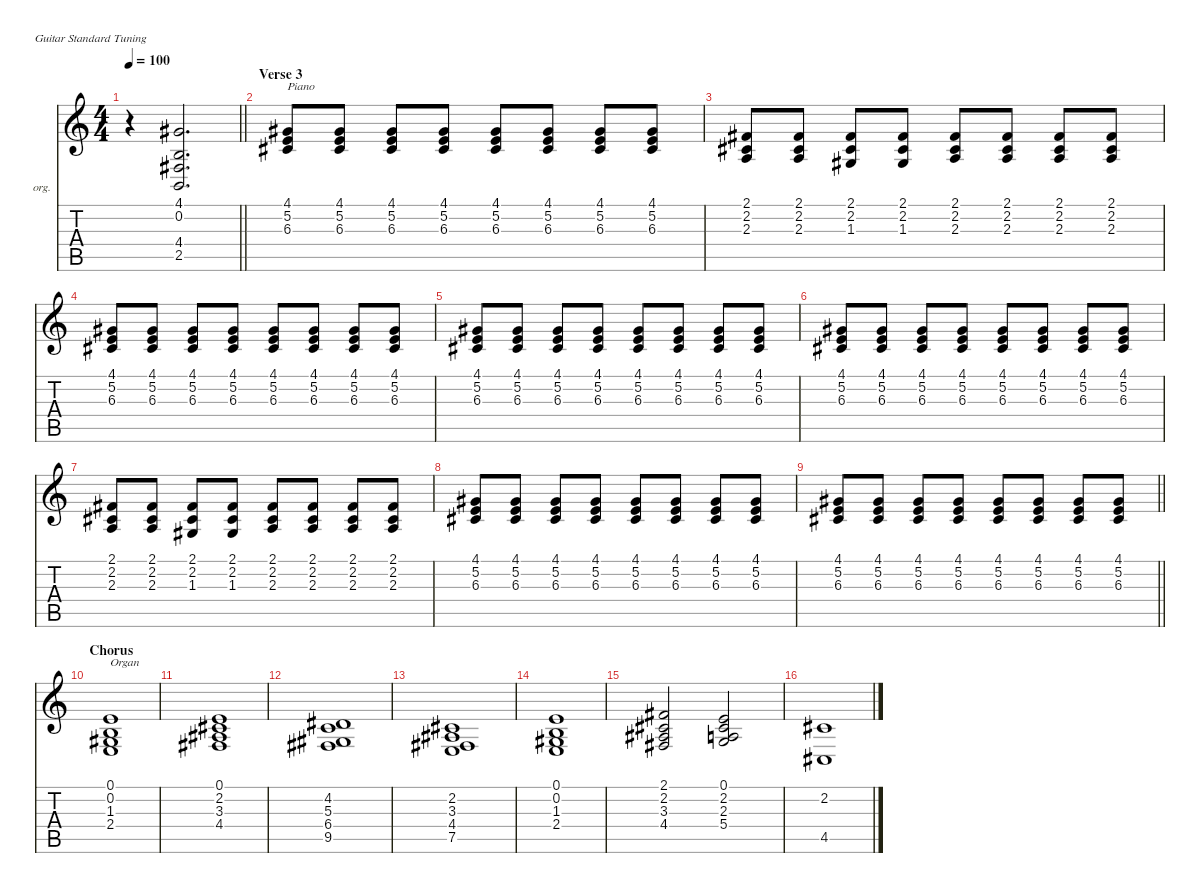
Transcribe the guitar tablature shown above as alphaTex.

\defaultSystemsLayout 4
\hideDynamics
\bracketExtendMode nobrackets
\firstSystemTrackNameOrientation horizontal
\otherSystemsTrackNameOrientation horizontal
\track ("Keys" "org.") {instrument churchorgan}
\staff {score tabs}
\tuning (E4 B3 G3 D3 A2 E2)
\ts (4 4)
\tempo 100
\clef g2
\barLineRight lightlight
\ks c
r.4{dy f} (4.1{acc #} 0.2 4.4{acc #} 2.5).2{d} |
\section ("" "Verse 3")
(4.1{acc #} 5.2 6.3{acc #}).8{txt "Piano" instrument brightacousticpiano} (4.1{acc #} 5.2 6.3{acc #}).8 (4.1{acc #} 5.2 6.3{acc #}).8 (4.1{acc #} 5.2 6.3{acc #}).8 (4.1{acc #} 5.2 6.3{acc #}).8 (4.1{acc #} 5.2 6.3{acc #}).8 (4.1{acc #} 5.2 6.3{acc #}).8 (4.1{acc #} 5.2 6.3{acc #}).8 |
(2.1{acc #} 2.2{acc #} 2.3).8 (2.1{acc #} 2.2{acc #} 2.3).8 (2.1{acc #} 2.2{acc #} 1.3{acc #}).8 (2.1{acc #} 2.2{acc #} 1.3{acc #}).8 (2.1{acc #} 2.2{acc #} 2.3).8 (2.1{acc #} 2.2{acc #} 2.3).8 (2.1{acc #} 2.2{acc #} 2.3).8 (2.1{acc #} 2.2{acc #} 2.3).8 |
(4.1{acc #} 5.2 6.3{acc #}).8 (4.1{acc #} 5.2 6.3{acc #}).8 (4.1{acc #} 5.2 6.3{acc #}).8 (4.1{acc #} 5.2 6.3{acc #}).8 (4.1{acc #} 5.2 6.3{acc #}).8 (4.1{acc #} 5.2 6.3{acc #}).8 (4.1{acc #} 5.2 6.3{acc #}).8 (4.1{acc #} 5.2 6.3{acc #}).8 |
(4.1{acc #} 5.2 6.3{acc #}).8 (4.1{acc #} 5.2 6.3{acc #}).8 (4.1{acc #} 5.2 6.3{acc #}).8 (4.1{acc #} 5.2 6.3{acc #}).8 (4.1{acc #} 5.2 6.3{acc #}).8 (4.1{acc #} 5.2 6.3{acc #}).8 (4.1{acc #} 5.2 6.3{acc #}).8 (4.1{acc #} 5.2 6.3{acc #}).8 |
(4.1{acc #} 5.2 6.3{acc #}).8 (4.1{acc #} 5.2 6.3{acc #}).8 (4.1{acc #} 5.2 6.3{acc #}).8 (4.1{acc #} 5.2 6.3{acc #}).8 (4.1{acc #} 5.2 6.3{acc #}).8 (4.1{acc #} 5.2 6.3{acc #}).8 (4.1{acc #} 5.2 6.3{acc #}).8 (4.1{acc #} 5.2 6.3{acc #}).8 |
(2.1{acc #} 2.2{acc #} 2.3).8 (2.1{acc #} 2.2{acc #} 2.3).8 (2.1{acc #} 2.2{acc #} 1.3{acc #}).8 (2.1{acc #} 2.2{acc #} 1.3{acc #}).8 (2.1{acc #} 2.2{acc #} 2.3).8 (2.1{acc #} 2.2{acc #} 2.3).8 (2.1{acc #} 2.2{acc #} 2.3).8 (2.1{acc #} 2.2{acc #} 2.3).8 |
(4.1{acc #} 5.2 6.3{acc #}).8 (4.1{acc #} 5.2 6.3{acc #}).8 (4.1{acc #} 5.2 6.3{acc #}).8 (4.1{acc #} 5.2 6.3{acc #}).8 (4.1{acc #} 5.2 6.3{acc #}).8 (4.1{acc #} 5.2 6.3{acc #}).8 (4.1{acc #} 5.2 6.3{acc #}).8 (4.1{acc #} 5.2 6.3{acc #}).8 |
\barLineRight lightlight
(4.1{acc #} 5.2 6.3{acc #}).8 (4.1{acc #} 5.2 6.3{acc #}).8 (4.1{acc #} 5.2 6.3{acc #}).8 (4.1{acc #} 5.2 6.3{acc #}).8 (4.1{acc #} 5.2 6.3{acc #}).8 (4.1{acc #} 5.2 6.3{acc #}).8 (4.1{acc #} 5.2 6.3{acc #}).8 (4.1{acc #} 5.2 6.3{acc #}).8 |
\section ("" "Chorus")
(0.1 0.2 1.3{acc #} 2.4).1{txt "Organ" instrument churchorgan} |
(0.1 2.2{acc #} 3.3{acc #} 4.4{acc #}).1 |
(4.2{acc #} 5.3 6.4{acc #} 9.5{acc #}).1 |
(2.2{acc #} 3.3{acc #} 4.4{acc #} 7.5).1 |
(0.1 0.2 1.3{acc #} 2.4).1 |
(2.1{acc #} 2.2{acc #} 3.3{acc #} 4.4{acc #}).2 (0.1 2.2{acc #} 2.3 5.4).2 |
(2.2{acc #} 4.5{acc #}).1
